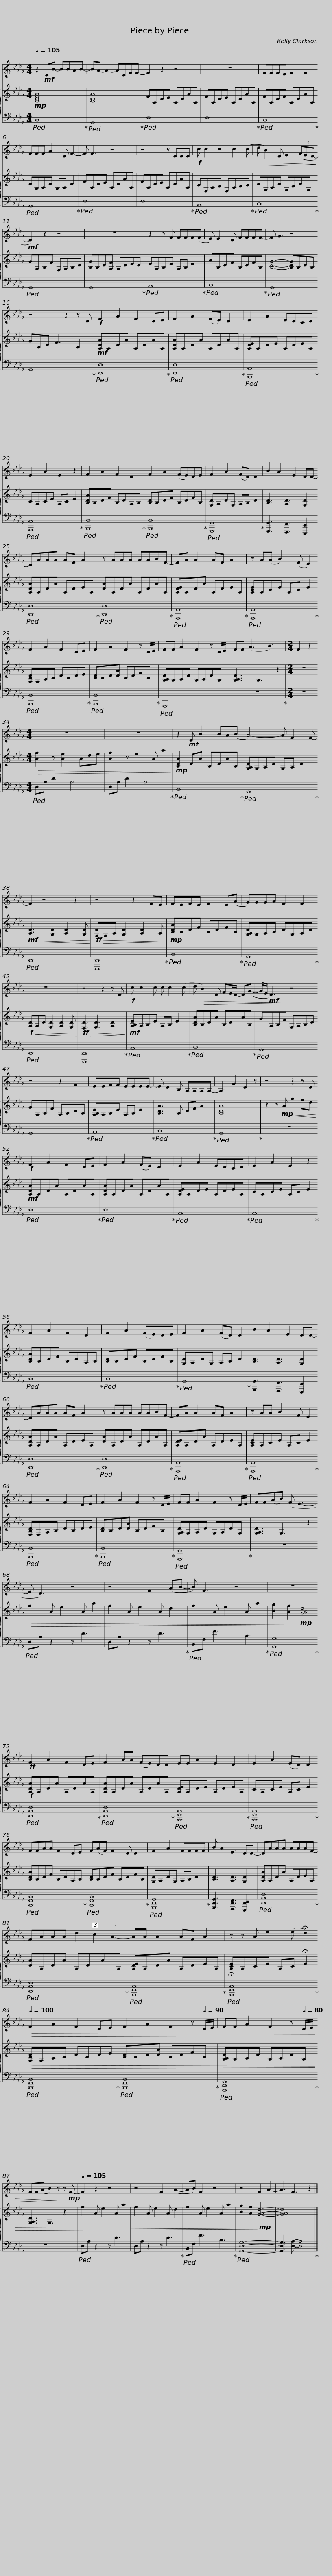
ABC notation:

X:1
%%score 1 { 2 | 3 }
L:1/8
Q:1/4=105
M:4/4
I:linebreak $
K:Db
V:1 treble
V:2 treble
V:3 bass
V:1
 z2!mf! DB- BBAB- | BA- A2- ADFF- | F2 z2 z4 | z8 | FFFE F2 F2 |$ %5
 FFF A2 D F2- | F F3 z4 | z4 z DDD |!f! c c2 c2 c2 (c |$ d!>(! B2) D E2 (3(FED-!>)! | %10
!mf! D2) z2 z4 | z8 | z2 z F FFF(F |$ E) E2 D FFFF- | F G3 z4 | %15
 z4 z2 z D |!f! F2 A2 F2 DE |$ F2 A2 (FE) D2 | E2 A2 EDCD | E2 A2 E2 z2 | %20
 F2 A2 F2 D2 |$ F2 A2 (FE)DE | F2 A2 (FD) D2 | B2 A2 E2 DD- | DAAA AF A2 | %25
 z AAA AABF- |$ FA A2 AF A2 | z A(A B2) (F E2) | F2 A2 F2 DE | F2 A2 F2 z D/E/ |$ %30
 FF A2 F2 z D/E/ | FF (A3 B3) |[M:2/4] F2 z2 |[M:4/4] z8 | z8 |$ %35
 z2!mf! D B2 BA(B | A4-) A F2 F- | F2 z4 z2 | z4 z2 FE |$ FEFE F2 E(A | %40
 G)GGA F2 F2 | z8 | z4 z2 z D |$!f! c c2 c c c2 (c | d!>(! B2) D FE/D/- D(G- | %45
 G/E/!mf! D3)!>)! z4 | z4 z2 F2 |$ EEFF EEEE- | E D2 B, A,A,A,A,- | A,3 G2 D2 z | %50
 z4 z2 z D |!f! F2 A2 F2 DE |$ F2 A2 (FE) D2 | E2 A2 EDCD | E2 A2 E2 z2 | %55
 F2 A2 F2 D2 |$ F2 A2 (FE)DE | F2 A2 (FD) D2 | B2 A2 E2 DD- | DAAA AF A2 | %60
 z AAA AABF- |$ FA A2 AF A2 | z AA B2 F E2 | F2 A2 F2 DE | F2 A2 F2 z D/E/ |$ %65
 FF A2 F2 z D/E/ | FF(AB) (F E3- | E D3) z4 | z4 F2 (AB- |$ B) F3 z4 | %70
 z8 |!ff! F2 A2 F2 DE | F2 AA (FE)DD | EE A2 E2 D2 |$ E2 A2 (ED) D2 | %75
 FFAA F2 DE | F(AF) F2 D D2 | F2 A2 FFFF |$ B A2 E3 DD- | DAAA AAAF- | %80
 FAAA (3d2 c2 A2- | AA A2 AF A2 |$ z z A e2 (e !fermata!d2) |[Q:1/4=100]!>(! F2 A2 F2 DE | F2 A2 F2 z[Q:1/4=90] D/E/ | %85
 FF A2 F2 z[Q:1/4=80] D/E/ |$ FF(A B2)!>)! z z!mp! F- |[Q:1/4=105] F2 z2 z4 | z4 F2 (A2- | AB) F2 z4 | %90
 z4 F2 A2- |$ A3 F3 z2 |] %92
V:2
!mp! [B,DFA]8 | [B,DA]8 | FA,DE A,DAA, | FA,DE A,DAA, | FA,DF A,DAA, |$ %5
 DG,A,D G,A, D2 | FA,DE A,DAA, | FA,DE A,DAA, | CE,A,B, E,A,B,C |$ DF,A,D F,B,DF, | %10
 GA,B,F G,A,B,D | [B,G]B,D[A,F] A,DED | EA,B,E A,B, E2 |$ AB,DF B,DFB, | [B,DG]4- [B,DG]B,DB, | %15
 GB,D F3 B,2 |!mf! [A,DA]A,DA A,DAA, |$ [A,DA]A,DA A,DAA, | [A,DE]A,DE A,DEA, | CA,CE A,C E2 | %20
 [B,DA]B,DF B,DA,B, |$ [B,D]B,DF B,DFB, | [G,D]A,DG, A,B, D2 | [B,D]3 [A,D]3 [G,D]2 | [A,DA]A,DA A,DEA, | %25
 [DA]A,DA A,DAA, |$ [A,DE]A,DA A,DEA, | [A,CE]A,CE A,C E2 | [F,B,D]F,A,B, DB,DE | [B,D]B,D[DA] B,DFB, |$ %30
 [G,A,D]G,A,D G,A,DG, | [G,A,D]3 G,3 z2 |[M:2/4] z4 |[M:4/4]!>(! [Af]2 z [Ae]2 Ade | [Af]2 z e2 A a2!>)! |$ %35
!mp! [B,DA]2 DA B,DAB, | [G,A,D]G,A,D G,A, D2 |!mf!!<(! [A,D]3 [G,D]2 [A,D]2 [G,D]!<)! |!ff!!>(! [F,D]F,A, [G,D]2 [A,D]2 A,!>)! |$!mp! [B,DA]B,DF B,DFB, | %40
 [G,A,D]G,A,B, DG,A,D |!f!!<(! [A,D]A,D [G,D]2 [A,D]2 [G,D]!<)! |!ff!!>(! [F,D]3 [G,D]3 [A,D]2!>)! |$!mf! [A,B,E]A,B,E A,B, E2 | [B,DA]B,DA B,DAB, | %45
 GA,B,F G,A,B,D | GA,B,F A,B,DB, |$ [A,B,E]A,B,E A,B, E2 | [B,DA]3 B, DF A2 | [B,DA]8 | %50
 z2 z!mp!!<(! A g2 fd!<)! |!mf! [A,DA]A,DA A,DAA, |$ [A,DA]A,DA A,DAA, | [A,DE]A,DE A,DEA, | CA,CE A,C E2 | %55
 [B,DA]B,DF B,DA,B, |$ [B,D]B,DF B,DFB, | [G,D]A,DG, A,B, D2 | [B,D]3 [A,D]3 [G,D]2 | [A,DA]A,DA A,DEA, | %60
 [DA]A,DA A,DAA, |$ [A,DE]A,DA A,DEA, | [A,CE]A,CE A,C E2 | [F,B,D]F,A,B, DB,DE | [B,D]B,D[DA] B,DFB, |$ %65
 [G,A,D]G,A,D G,A,DG, | [G,A,D]3 G,3 z2 |!>(! f2 A e2 A a2 | f2 A e2 A d2 |$ f2 A e2 A a2 | %70
 [Bg]2 [Af]2!mp! [GAd]4!>)! |!f! [A,DA]A,DA A,DAA, | [A,DA]A,DA A,DAA, | [A,DE]A,DE A,DEA, |$ CA,CE A,C E2 | %75
 [B,DA]B,DF B,DA,B, | [B,D]B,DF B,DFB, | [G,D]A,DG, A,B, D2 |$ [B,D]3 [A,D]3 [G,D]2 | [A,DA]A,DA A,DEA, | %80
 [DA]A,DA A,DAA, | [A,DE]A,DA A,DEA, |$ [A,CE]A,CE A,C !fermata!E2 |!>(! [F,B,D]F,A,B, DB,DE | [B,D]B,D[DA] B,DFB, | %85
 [G,A,D]G,A,D G,A,DG, |$ [G,A,D]3 G,3 z2 | f2 A e2 A a2 | f2 A e2 A d2 | f2 A e2 A a2 | %90
 [Bg]2 [Af]2!>)!!mp! [GAd]4- |$ [GAd]8 |] %92
V:3
!ped! B,,8!ped-up! |!ped! G,,8!ped-up! |!ped! D,8 | D,8!ped-up! |!ped! B,,8!ped-up! |$ %5
!ped! G,,8!ped-up! |!ped! D,8 | D,8!ped-up! |!ped! A,,8!ped-up! |$!ped! B,,8!ped-up! | %10
!ped! G,,8 | G,,8!ped-up! |!ped! A,,8!ped-up! |$!ped! B,,8!ped-up! |!ped! G,,8 | %15
 G,,8!ped-up! |!ped! [D,,D,]8!ped-up! |$!ped! [D,,D,]8!ped-up! |!ped! [A,,,A,,]8!ped-up! |!ped! [A,,,A,,]8!ped-up! | %20
!ped! [B,,,B,,]8!ped-up! |$!ped! [B,,,B,,]8!ped-up! |!ped! [G,,,G,,]8!ped-up! | [G,,,G,,]3 [F,,,F,,]3 [E,,,E,,]2 |!ped! [D,,D,]8!ped-up! | %25
!ped! [D,,D,]8!ped-up! |$!ped! [A,,,A,,]8!ped-up! |!ped! [A,,,A,,]8!ped-up! |!ped! [B,,,B,,]8!ped-up! |!ped! [B,,,B,,]8!ped-up! |$ %30
!ped! G,,,8 | z8!ped-up! |[M:2/4] z4 |[M:4/4]!ped! D,A, D2 A,4 | D,A, D2 A,4!ped-up! |$ %35
!ped! B,,8!ped-up! |!ped! G,,8!ped-up! |!ped! D,,8 | [D,,,D,,]8!ped-up! |$!ped! B,,8!ped-up! | %40
!ped! G,,8!ped-up! |!ped! D,,8 | [D,,,D,,]8!ped-up! |$!ped! A,,8!ped-up! |!ped! B,,8!ped-up! | %45
!ped! G,,8 | G,,8!ped-up! |$!ped! A,,8!ped-up! |!ped! B,,8!ped-up! |!ped! G,,8!ped-up! | %50
 z8 |!ped! D,8!ped-up! |$!ped! D,8!ped-up! |!ped! A,,8!ped-up! |!ped! A,,8!ped-up! | %55
!ped! B,,8!ped-up! |$!ped! B,,8!ped-up! |!ped! G,,8!ped-up! | [G,,,G,,]3 [F,,,F,,]3 [E,,,E,,]2 |!ped! [D,,D,]8!ped-up! | %60
!ped! [D,,D,]8!ped-up! |$!ped! [A,,,A,,]8!ped-up! |!ped! [A,,,A,,]8!ped-up! |!ped! [B,,,B,,]8!ped-up! |!ped! [B,,,B,,]8!ped-up! |$ %65
!ped! [G,,,G,,]8!ped-up! | z8 |!ped! D,A, z2 z D3 | D,A, z2 z D3!ped-up! |$!ped! B,,F, F3 B,3!ped-up! | %70
!ped! [G,,G,]8!ped-up! |!ped! [D,,A,,D,]8!ped-up! |!ped! [D,,A,,D,]8!ped-up! |!ped! [A,,,E,,A,,]8!ped-up! |$!ped! [A,,,E,,A,,]8!ped-up! | %75
!ped! [B,,,F,,B,,]8!ped-up! |!ped! [B,,,F,,B,,]8!ped-up! |!ped! [G,,,D,,G,,]8!ped-up! |$ [G,,,D,,G,,]3 [F,,,D,,F,,]3 [E,,,D,,E,,]2 |!ped! [D,,A,,D,]8!ped-up! | %80
!ped! [D,,A,,D,]8!ped-up! |!ped! [A,,,E,,A,,]8!ped-up! |$!ped! !fermata![A,,,E,,A,,]8!ped-up! |!ped! [B,,,F,,B,,]8!ped-up! |!ped! [B,,,F,,B,,]8!ped-up! | %85
!ped! [G,,,D,,G,,]8!ped-up! |$ z8 |!ped! D,A, z2 z D3 | D,A, z2 z D3!ped-up! |!ped! B,,F, F3 B,3!ped-up! | %90
!ped! [G,,D,G,]8- |$ [G,,D,G,]3 [D,A,]- [D,A,]4!ped-up! |] %92
